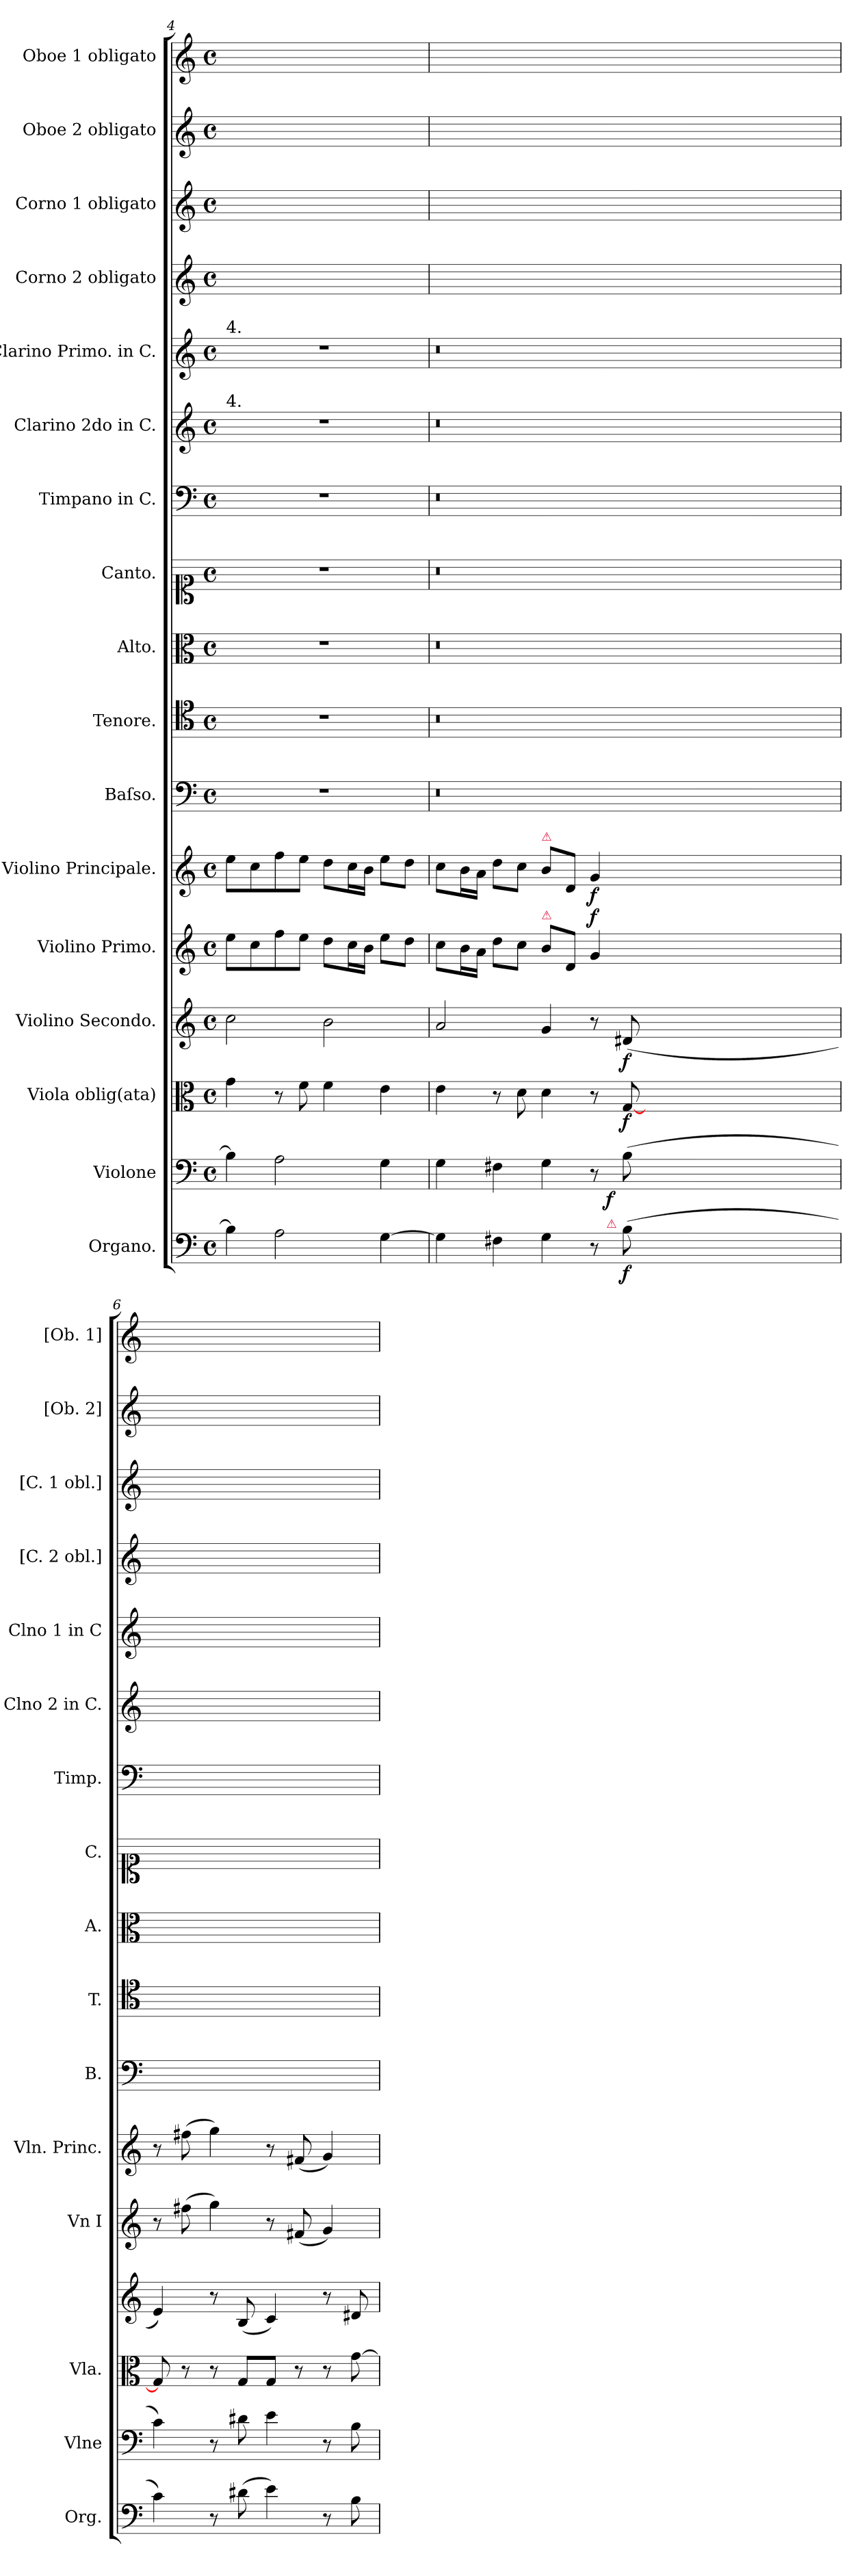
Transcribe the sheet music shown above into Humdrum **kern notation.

**kern	**dynam	**kern	**dynam	**kern	**dynam	**kern	**dynam	**kern	**dynam	**kern	**dynam	**kern	**kern	**kern	**kern	**kern	**kern	**kern	**kern	**kern	**kern	**kern
*part17	*part17	*part16	*part16	*part15	*part15	*part14	*part14	*part13	*part13	*part12	*part12	*part11	*part10	*part9	*part8	*part7	*part6	*part5	*part4	*part3	*part2	*part1
*staff17	*staff17	*staff16	*staff16	*staff15	*staff15	*staff14	*staff14	*staff13	*staff13	*staff12	*staff12	*staff11	*staff10	*staff9	*staff8	*staff7	*staff6	*staff5	*staff4	*staff3	*staff2	*staff1
*I"Organo.	*	*I"Violone	*	*I"Viola oblig(ata)	*	*I"Violino Secondo.	*	*I"Violino Primo.	*	*I"Violino Principale.	*	*I"Baſso.	*I"Tenore.	*I"Alto.	*I"Canto.	*I"Timpano in C.	*I"Clarino 2do in C.	*I"Clarino Primo. in C.	*I"Corno 2 obligato	*I"Corno 1 obligato	*I"Oboe 2 obligato	*I"Oboe 1 obligato
*I'Org.	*	*I'Vlne	*	*I'Vla.	*	*	*	*I'Vn I	*	*I'Vln. Princ.	*	*I'B.	*I'T.	*I'A.	*I'C.	*I'Timp.	*I'Clno 2 in C.	*I'Clno 1 in C	*I'[C. 2 obl.]	*I'[C. 1 obl.]	*I'[Ob. 2]	*I'[Ob. 1]
*clefF4	*	*clefF4	*	*clefC3	*	*clefG2	*	*clefG2	*	*clefG2	*	*clefF4	*clefC4	*clefC3	*clefC1	*clefF4	*clefG2	*clefG2	*clefG2	*clefG2	*clefG2	*clefG2
*k[]	*	*k[]	*	*k[]	*	*k[]	*	*k[]	*	*k[]	*	*k[]	*k[]	*k[]	*k[]	*k[]	*k[]	*k[]	*k[]	*k[]	*k[]	*k[]
*M4/4	*	*M4/4	*	*M4/4	*	*M4/4	*	*M4/4	*	*M4/4	*	*M4/4	*M4/4	*M4/4	*M4/4	*M4/4	*M4/4	*M4/4	*M4/4	*M4/4	*M4/4	*M4/4
*met(c)	*	*met(c)	*	*met(c)	*	*met(c)	*	*met(c)	*	*met(c)	*	*met(c)	*met(c)	*met(c)	*met(c)	*met(c)	*met(c)	*met(c)	*met(c)	*met(c)	*met(c)	*met(c)
=4	=4	=4	=4	=4	=4	=4	=4	=4	=4	=4	=4	=4	=4	=4	=4	=4	=4	=4	=4	=4	=4	=4
!	!	!	!	!	!	!	!	!	!	!	!	!	!	!	!	!	!	!LO:TX:a:t=4.	!	!	!	!
!	!	!	!	!	!	!	!	!	!	!	!	!	!	!	!	!	!LO:TX:a:t=4.	!	!	!	!	!
4B\]	.	4B\]	.	4g\	.	2cc\	.	8ee\L	.	8ee\L	.	1r	1r	1r	1r	1r	1r	1r	1ryy	1ryy	1ryy	1ryy
.	.	.	.	.	.	.	.	8cc\	.	8cc\	.	.	.	.	.	.	.	.	.	.	.	.
2A\	.	2A\	.	8r	.	.	.	8ff\	.	8ff\	.	.	.	.	.	.	.	.	.	.	.	.
.	.	.	.	8f\	.	.	.	8ee\J	.	8ee\J	.	.	.	.	.	.	.	.	.	.	.	.
.	.	.	.	4f\	.	2b\	.	8dd\L	.	8dd\L	.	.	.	.	.	.	.	.	.	.	.	.
.	.	.	.	.	.	.	.	16cc\L	.	16cc\L	.	.	.	.	.	.	.	.	.	.	.	.
.	.	.	.	.	.	.	.	16b\JJ	.	16b\JJ	.	.	.	.	.	.	.	.	.	.	.	.
[4G\	.	4G\	.	4e\	.	.	.	8ee\L	.	8ee\L	.	.	.	.	.	.	.	.	.	.	.	.
.	.	.	.	.	.	.	.	8dd\J	.	8dd\J	.	.	.	.	.	.	.	.	.	.	.	.
=5	=5	=5	=5	=5	=5	=5	=5	=5	=5	=5	=5	=5	=5	=5	=5	=5	=5	=5	=5	=5	=5	=5
*^	*	*^	*	*	*	*	*	*	*	*	*	*	*	*	*	*	*	*	*	*	*	*
4G\]	2ryy	.	4G\	2ryy	.	4e\	.	2a/	.	8cc\L	.	8cc\L	.	0.r	0.r	0.r	0.r	0.r	0.r	0.r	1ryy	1ryy	1ryy	1ryy
.	.	.	.	.	.	.	.	.	.	16b\L	.	16b\L	.	.	.	.	.	.	.	.	.	.	.	.
.	.	.	.	.	.	.	.	.	.	16a\JJ	.	16a\JJ	.	.	.	.	.	.	.	.	.	.	.	.
4F#X\	.	.	4F#X\	.	.	8r	.	.	.	8dd\L	.	8dd\L	.	.	.	.	.	.	.	.	.	.	.	.
.	.	.	.	.	.	8d\	.	.	.	8cc\J	.	8cc\J	.	.	.	.	.	.	.	.	.	.	.	.
!	!	!	!	!	!	!	!	!	!	!	!	!LO:TX:a:color=crimson:t=⚠	!	!	!	!	!	!	!	!	!	!	!	!
!	!	!	!	!	!	!	!	!	!	!LO:TX:a:color=crimson:t=⚠	!	!	!	!	!	!	!	!	!	!	!	!	!	!
4G\	4ryy	.	4G\	4ryy	.	4d\	.	4g/	.	8b\L	.	8b\L	.	.	.	.	.	.	.	.	.	.	.	.
.	.	.	.	.	.	.	.	.	.	8d/J	.	8d/J	.	.	.	.	.	.	.	.	.	.	.	.
!	!	!	!	!	!	!	!	!	!	!	!LO:DY:a	!	!LO:DY:b	!	!	!	!	!	!	!	!	!	!	!
8r	16ryy	.	8r	16ryy	.	8r	.	8r	.	4g/	f	4g/	f	.	.	.	.	.	.	.	.	.	.	.
!	!LO:TX:a:color=crimson:t=⚠	!	!	!	!	!	!	!	!	!	!	!	!	!	!	!	!	!	!	!	!	!	!	!
.	1ryy	.	.	1ryy	f	.	.	.	.	.	.	.	.	.	.	.	.	.	.	.	.	.	.	.
(8B\	.	f	(8B\	.	.	[8G/	f	(8d#X/	f	.	.	.	.	.	.	.	.	.	.	.	.	.	.	.
0ryy	.	.	0ryy	.	.	0ryy	.	0ryy	.	0ryy	.	0ryy	.	.	.	.	.	.	.	.	0ryy	0ryy	0ryy	0ryy
.	1ryy	.	.	1ryy	.	.	.	.	.	.	.	.	.	.	.	.	.	.	.	.	.	.	.	.
.	8.ryy	.	.	8.ryy	.	.	.	.	.	.	.	.	.	.	.	.	.	.	.	.	.	.	.	.
*v	*v	*	*	*	*	*	*	*	*	*	*	*	*	*	*	*	*	*	*	*	*	*	*	*
*	*	*v	*v	*	*	*	*	*	*	*	*	*	*	*	*	*	*	*	*	*	*	*	*
=6	=6	=6	=6	=6	=6	=6	=6	=6	=6	=6	=6	=6	=6	=6	=6	=6	=6	=6	=6	=6	=6	=6
4c\)	.	4c\)	.	8G/]	.	4e/)	.	8r	.	8r	.	1ryy	1ryy	1ryy	1ryy	1ryy	1ryy	1ryy	1ryy	1ryy	1ryy	1ryy
.	.	.	.	8r	.	.	.	(8ff#X\	.	(8ff#X\	.	.	.	.	.	.	.	.	.	.	.	.
8r	.	8r	.	8r	.	8r	.	4gg\)	.	4gg\)	.	.	.	.	.	.	.	.	.	.	.	.
(8d#X\	.	8d#X\	.	8G/L	.	(8B/	.	.	.	.	.	.	.	.	.	.	.	.	.	.	.	.
4e\)	.	4e\	.	8G/J	.	4c/)	.	8r	.	8r	.	.	.	.	.	.	.	.	.	.	.	.
.	.	.	.	8r	.	.	.	(8f#X/	.	(8f#X/	.	.	.	.	.	.	.	.	.	.	.	.
8r	.	8r	.	8r	.	8r	.	4g/)	.	4g/)	.	.	.	.	.	.	.	.	.	.	.	.
8B\	.	8B\	.	[8g\	.	8d#X/	.	.	.	.	.	.	.	.	.	.	.	.	.	.	.	.
=	=	=	=	=	=	=	=	=	=	=	=	=	=	=	=	=	=	=	=	=	=	=
*-	*-	*-	*-	*-	*-	*-	*-	*-	*-	*-	*-	*-	*-	*-	*-	*-	*-	*-	*-	*-	*-	*-
